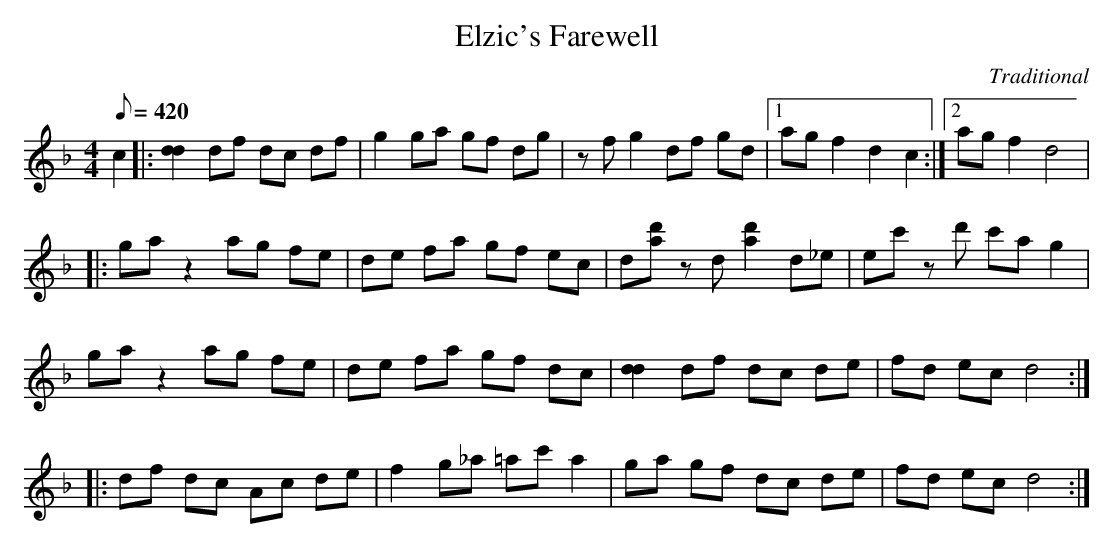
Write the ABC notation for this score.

X:1
T:Elzic's Farewell
C:Traditional
M:4/4
L:1/8
Q:1/8=420
K:F
c2 |: [d2d2] df dc df | g2 ga gf dg |\
zf g2 df gd |1 ag f2 d2 c2 :|2 agf2 d4 | !
|: ga z2 ag fe | de fa gf ec | d[d'a] zd [d'2a2] d_e | ec' zd' c'a g2 |!
ga z2ag fe |  de fa gf dc | [d2d2] df dc de | fd ec d4 :|!
|: df dc Ac de | f2 g_a =ac'a2 |ga gf dc de |  fd ec d4 :|
